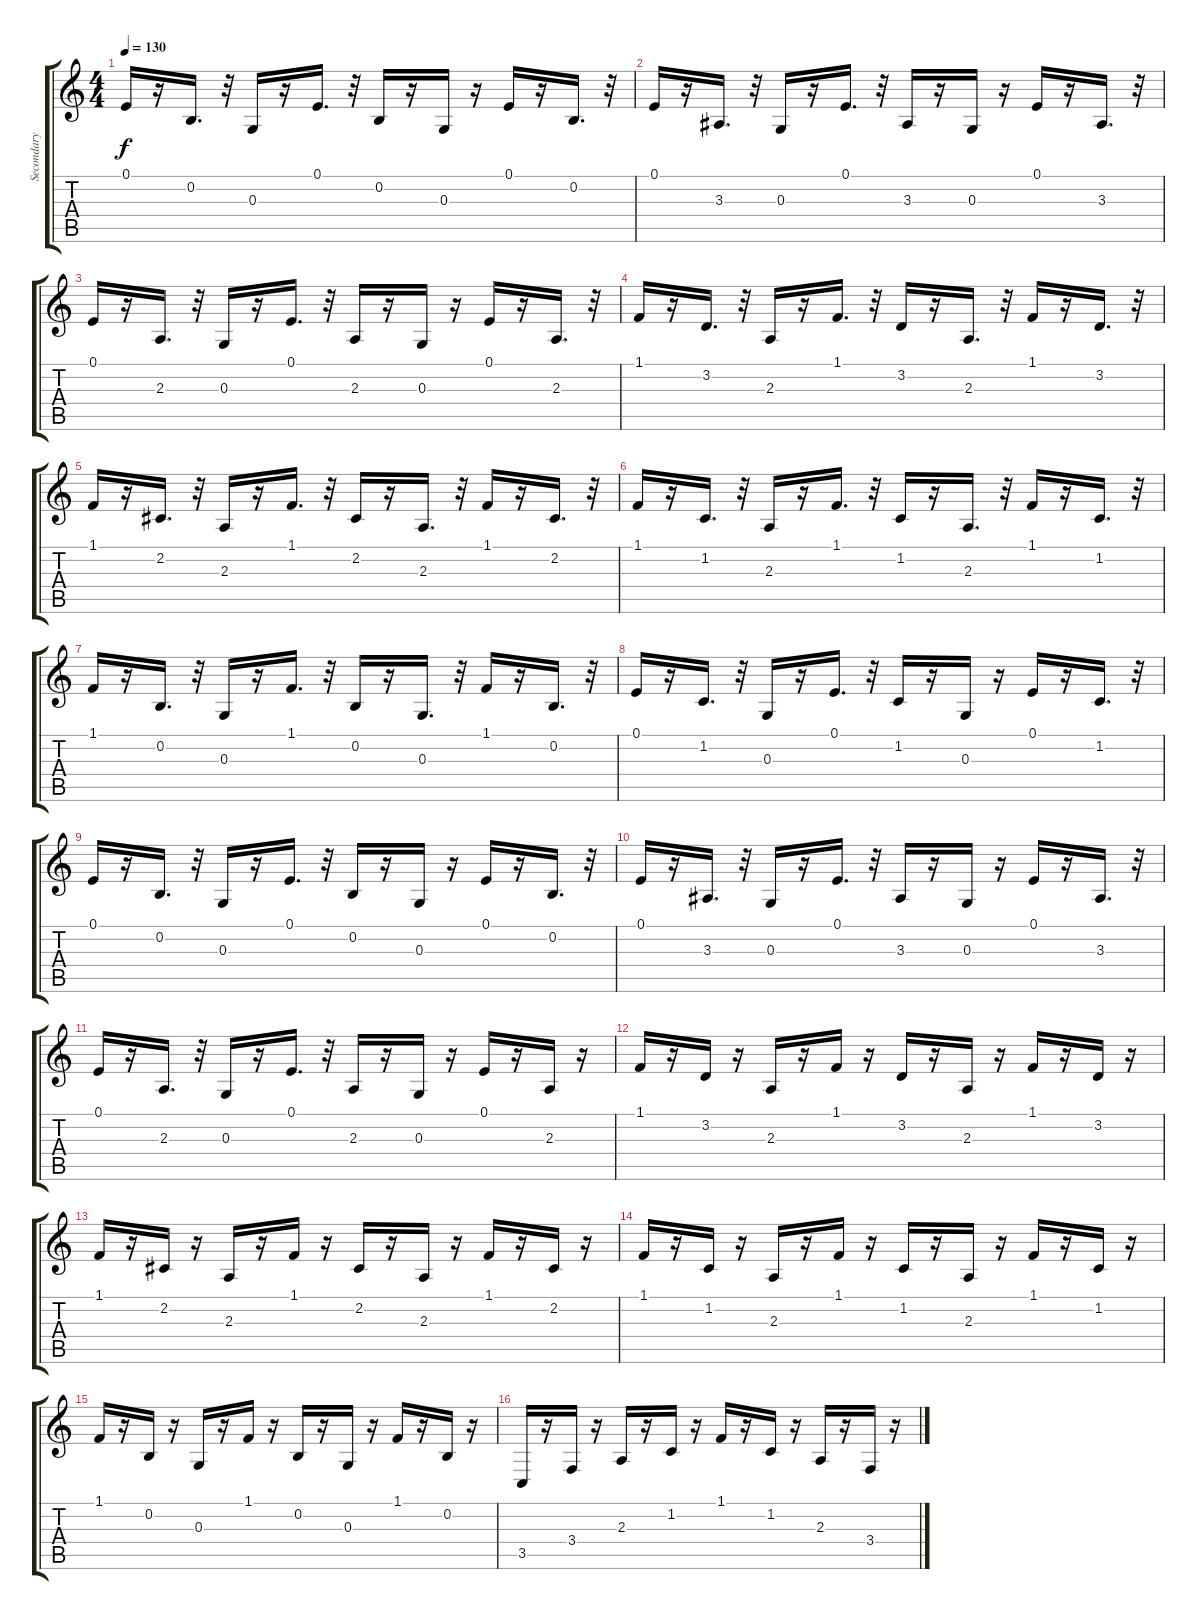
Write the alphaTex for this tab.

\track ("Secondary" "Secondary") {instrument cello}
\staff {score tabs}
\tuning (E4 B3 G3 D3 A2 E2) {hide}
\ts (4 4)
\tempo 130
\clef g2
\ks c
0.1.16{dy f} r.16 0.2.16{d} r.32 0.3.16 r.16 0.1.16{d} r.32 0.2.16 r.16 0.3.16 r.16 0.1.16 r.16 0.2.16{d} r.32 |
0.1.16 r.16 3.3.16{d} r.32 0.3.16 r.16 0.1.16{d} r.32 3.3.16 r.16 0.3.16 r.16 0.1.16 r.16 3.3.16{d} r.32 |
0.1.16 r.16 2.3.16{d} r.32 0.3.16 r.16 0.1.16{d} r.32 2.3.16 r.16 0.3.16 r.16 0.1.16 r.16 2.3.16{d} r.32 |
1.1.16 r.16 3.2.16{d} r.32 2.3.16 r.16 1.1.16{d} r.32 3.2.16 r.16 2.3.16{d} r.32 1.1.16 r.16 3.2.16{d} r.32 |
1.1.16 r.16 2.2.16{d} r.32 2.3.16 r.16 1.1.16{d} r.32 2.2.16 r.16 2.3.16{d} r.32 1.1.16 r.16 2.2.16{d} r.32 |
1.1.16 r.16 1.2.16{d} r.32 2.3.16 r.16 1.1.16{d} r.32 1.2.16 r.16 2.3.16{d} r.32 1.1.16 r.16 1.2.16{d} r.32 |
1.1.16 r.16 0.2.16{d} r.32 0.3.16 r.16 1.1.16{d} r.32 0.2.16 r.16 0.3.16{d} r.32 1.1.16 r.16 0.2.16{d} r.32 |
0.1.16 r.16 1.2.16{d} r.32 0.3.16 r.16 0.1.16{d} r.32 1.2.16 r.16 0.3.16 r.16 0.1.16 r.16 1.2.16{d} r.32 |
0.1.16 r.16 0.2.16{d} r.32 0.3.16 r.16 0.1.16{d} r.32 0.2.16 r.16 0.3.16 r.16 0.1.16 r.16 0.2.16{d} r.32 |
0.1.16 r.16 3.3.16{d} r.32 0.3.16 r.16 0.1.16{d} r.32 3.3.16 r.16 0.3.16 r.16 0.1.16 r.16 3.3.16{d} r.32 |
0.1.16 r.16 2.3.16{d} r.32 0.3.16 r.16 0.1.16{d} r.32 2.3.16 r.16 0.3.16 r.16 0.1.16 r.16 2.3.16 r.16 |
1.1.16 r.16 3.2.16 r.16 2.3.16 r.16 1.1.16 r.16 3.2.16 r.16 2.3.16 r.16 1.1.16 r.16 3.2.16 r.16 |
1.1.16 r.16 2.2.16 r.16 2.3.16 r.16 1.1.16 r.16 2.2.16 r.16 2.3.16 r.16 1.1.16 r.16 2.2.16 r.16 |
1.1.16 r.16 1.2.16 r.16 2.3.16 r.16 1.1.16 r.16 1.2.16 r.16 2.3.16 r.16 1.1.16 r.16 1.2.16 r.16 |
1.1.16 r.16 0.2.16 r.16 0.3.16 r.16 1.1.16 r.16 0.2.16 r.16 0.3.16 r.16 1.1.16 r.16 0.2.16 r.16 |
3.5.16 r.16 3.4.16 r.16 2.3.16 r.16 1.2.16 r.16 1.1.16 r.16 1.2.16 r.16 2.3.16 r.16 3.4.16 r.16
